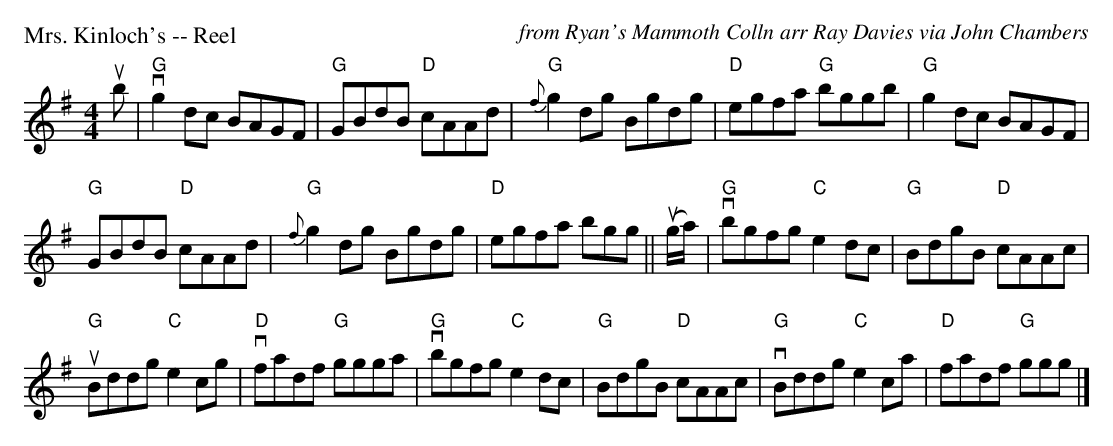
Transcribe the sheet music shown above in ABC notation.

X:1
P: Mrs. Kinloch's -- Reel
C: from Ryan's Mammoth Colln arr Ray Davies via John Chambers
M: 4/4
L: 1/8
K: G
ub|"G"vg2dc BAGF | "G"GBdB "D"cAAd | "G"{f}g2dg Bgdg | "D"egfa "G"bggb |"G"g2dc BAGF |
"G"GBdB "D"cAAd |"G"{f}g2dg Bgdg |"D"egfa bgg|| u(g/a/)|"G"vbgfg "C"e2dc |"G"BdgB "D"cAAc|
"G"uBddg "C"e2cg | "D"vfadf "G"ggga |"G"vbgfg "C"e2dc | "G"BdgB "D"cAAc | "G"vBddg "C"e2ca | "D"fadf "G"ggg|]
